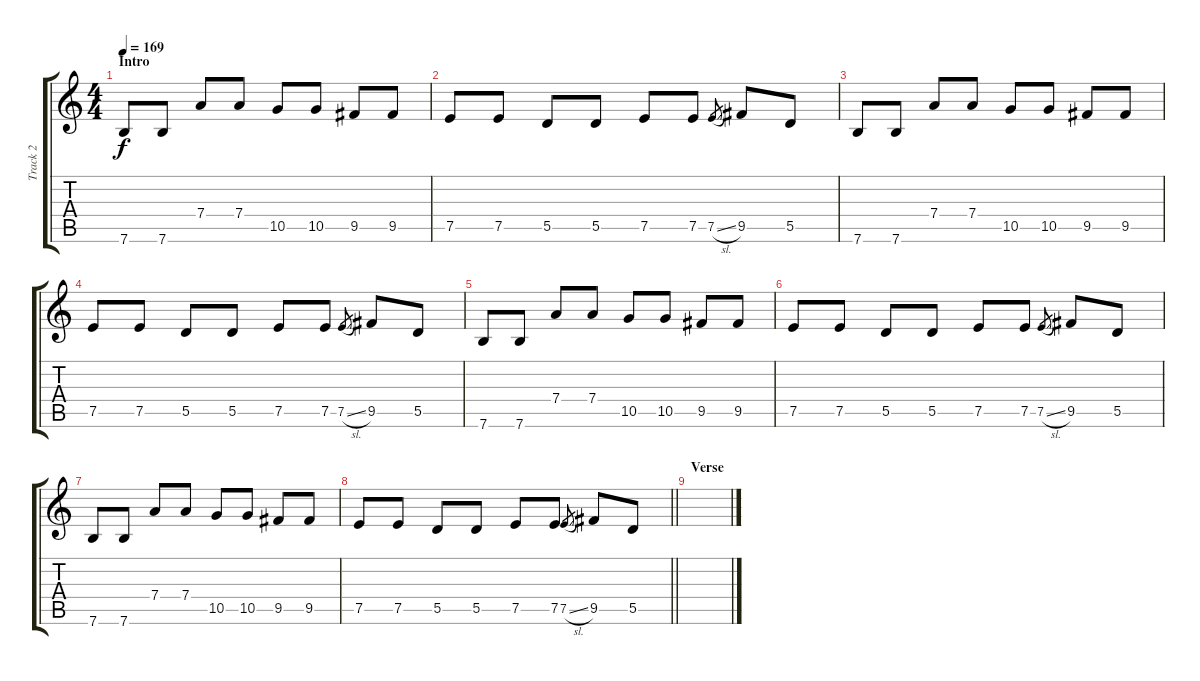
\track ("Track 2" "Track 2") {instrument overdrivenguitar}
\staff {score tabs}
\tuning (E4 B3 G3 D3 A2 E2) {hide}
\ts (4 4)
\section ("" "Intro")
\tempo 169
\clef g2
\ks c
7.6.8{dy f} 7.6.8 7.4.8 7.4.8 10.5.8 10.5.8 9.5.8 9.5.8 |
7.5.8 7.5.8 5.5.8 5.5.8 7.5.8 7.5.8 7.5{sl}.8{gr} 9.5.8 5.5.8 |
7.6.8 7.6.8 7.4.8 7.4.8 10.5.8 10.5.8 9.5.8 9.5.8 |
7.5.8 7.5.8 5.5.8 5.5.8 7.5.8 7.5.8 7.5{sl}.8{gr} 9.5.8 5.5.8 |
7.6.8 7.6.8 7.4.8 7.4.8 10.5.8 10.5.8 9.5.8 9.5.8 |
7.5.8 7.5.8 5.5.8 5.5.8 7.5.8 7.5.8 7.5{sl}.8{gr} 9.5.8 5.5.8 |
7.6.8 7.6.8 7.4.8 7.4.8 10.5.8 10.5.8 9.5.8 9.5.8 |
\barLineRight lightlight
7.5.8 7.5.8 5.5.8 5.5.8 7.5.8 7.5.8 7.5{sl}.8{gr} 9.5.8 5.5.8 |
\section ("" "Verse")
